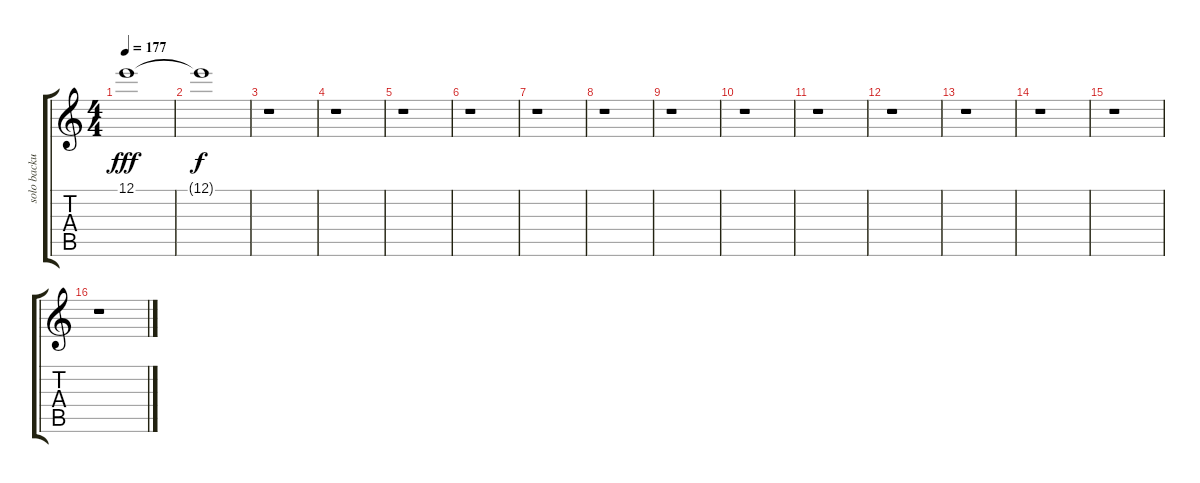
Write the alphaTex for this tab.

\track ("solo backup" "solo backu") {instrument overdrivenguitar}
\staff {score tabs}
\tuning (E4 B3 G3 D3 A2 E2) {hide}
\ts (4 4)
\tempo 177
\clef g2
\ks c
12.1.1{dy fff} |
12.1{t}.1{dy f} |
r.1 |
r.1 |
r.1 |
r.1 |
r.1 |
r.1 |
r.1 |
r.1 |
r.1 |
r.1 |
r.1 |
r.1 |
r.1 |
r.1
